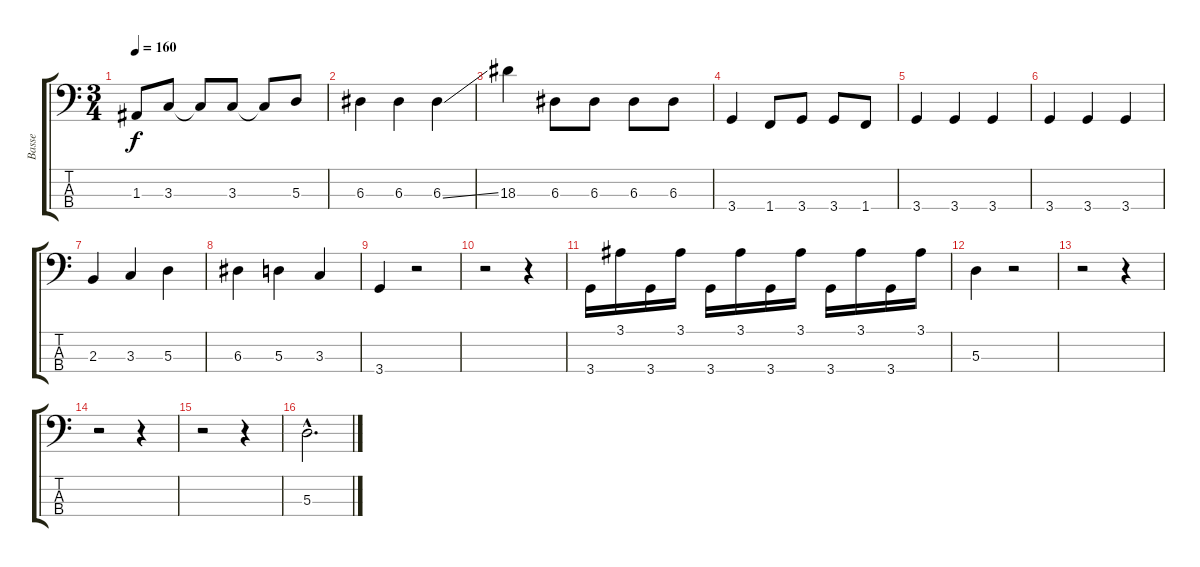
\track ("Basse" "Basse") {instrument electricbasspick}
\staff {score tabs}
\tuning (G2 D2 A1 E1) {hide}
\ts (3 4)
\tempo 160
\clef f4
\ks c
1.3.8{dy f} 3.3.8 3.3{t}.8 3.3.8 3.3{t}.8 5.3.8 |
6.3.4 6.3.4 6.3{ss}.4 |
18.3.4 6.3.8 6.3.8 6.3.8 6.3.8 |
3.4.4 1.4.8 3.4.8 3.4.8 1.4.8 |
3.4.4 3.4.4 3.4.4 |
3.4.4 3.4.4 3.4.4 |
2.3.4 3.3.4 5.3.4 |
6.3.4 5.3.4 3.3.4 |
3.4.4 r.2 |
r.2 r.4 |
3.4.16 3.1.16 3.4.16 3.1.16 3.4.16 3.1.16 3.4.16 3.1.16 3.4.16 3.1.16 3.4.16 3.1.16 |
5.3.4 r.2 |
r.2 r.4 |
r.2 r.4 |
r.2 r.4 |
5.3{hac}.2{d}
